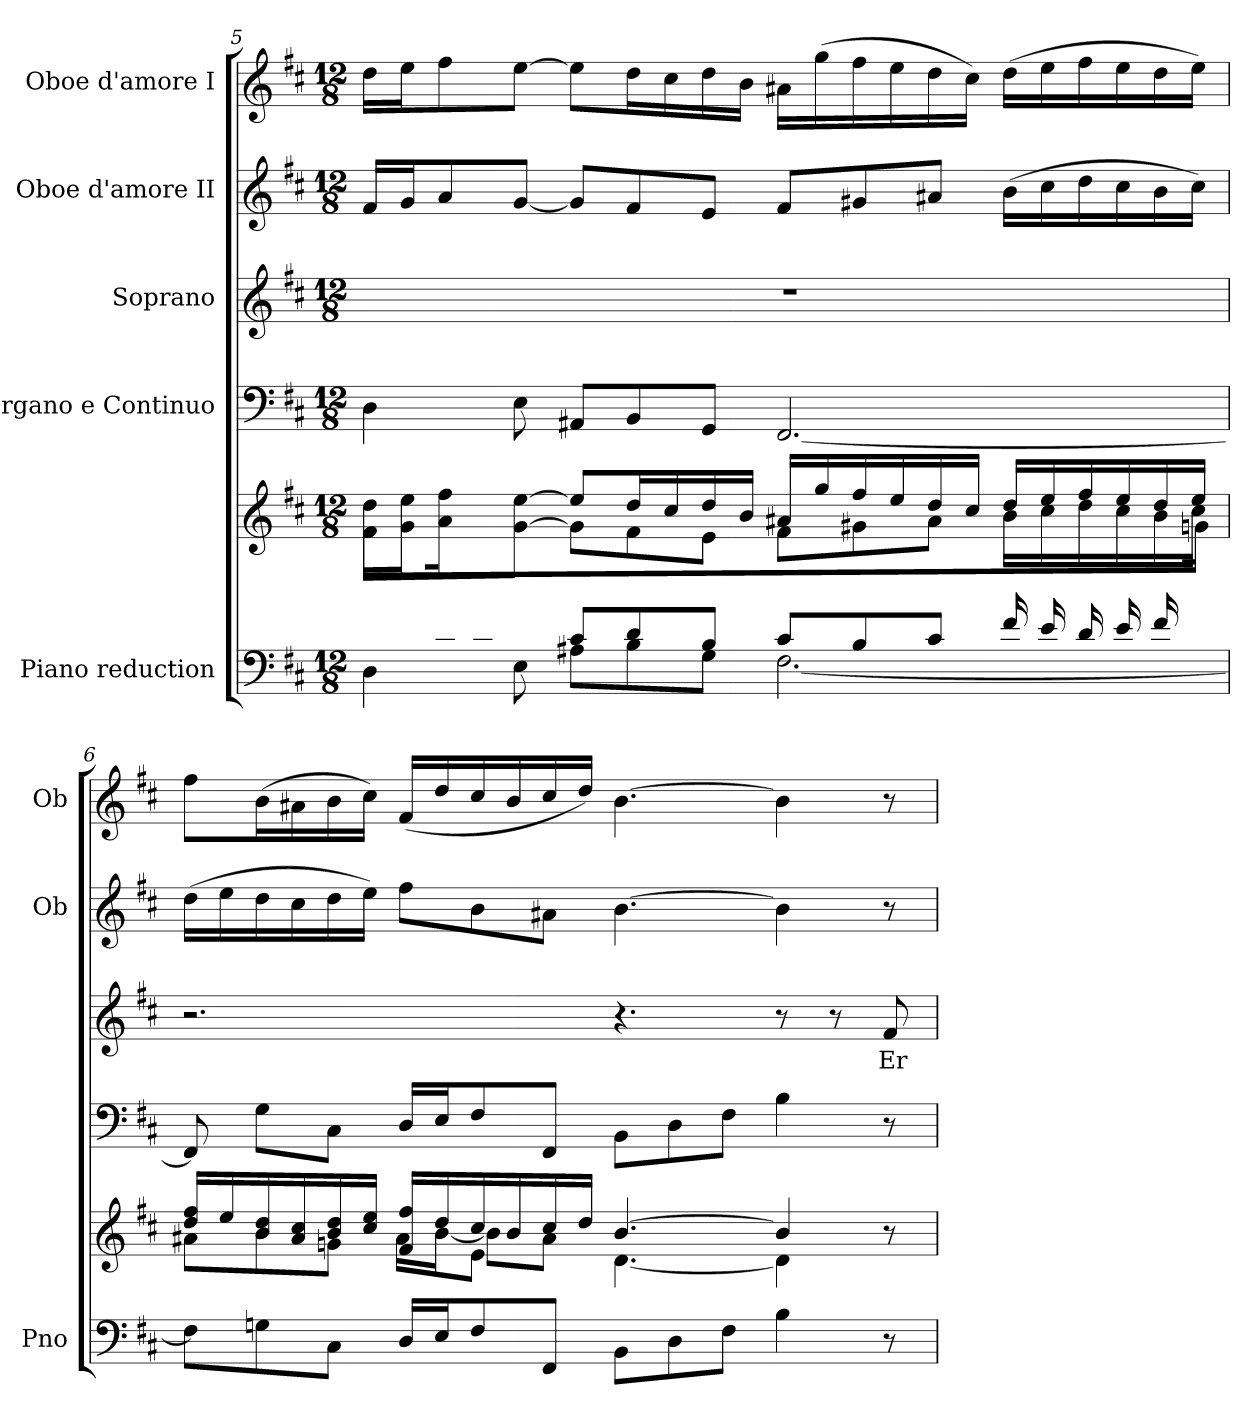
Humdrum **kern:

**kern	**kern	**kern	**kern	**text	**kern	**kern
*part5	*part5	*part4	*part3	*part3	*part2	*part1
*staff6	*staff5	*staff4	*staff3	*staff3	*staff2	*staff1
*I"Piano reduction	*	*I"Organo e Continuo	*I"Soprano	*	*I"Oboe d'amore II	*I"Oboe d'amore I
*I'Pno	*	*	*	*	*I'Ob	*I'Ob
*clefF4	*clefG2	*clefF4	*clefG2	*	*clefG2	*clefG2
*k[f#c#]	*k[f#c#]	*k[f#c#]	*k[f#c#]	*	*k[f#c#]	*k[f#c#]
*M12/8	*M12/8	*M12/8	*M12/8	*	*M12/8	*M12/8
=5	=5	=5	=5	=5	=5	=5
*^	*^	*	*	*	*	*
*	*	*	*^	*	*	*	*	*
8ryy	4D\	16f#\ 16dd\LL	4.ryy	8f#\L	4D\	1.r	.	16f#/LL	16dd\LL
.	.	16g\ 16ee\J	.	.	.	.	.	16g/J	16ee\J
16d/L	.	8a\ 8ff#\	.	16ryy	.	.	.	8a/	8ff#\
*	*	*	*v	*v	*	*	*	*	*
16c#/J	.	.	.	.	.	.	.	.
8B/J	8E\	[8g\ [8ee\J	.	8E\	.	.	[8g/J	[8ee\J
8c#/L	8A#X\L	8ee/L]	8g\L]	8AA#X/L	.	.	8g/L]	8ee\L]
8d/	8B\	16dd/L	8f#\	8BB/	.	.	8f#/	16dd\L
.	.	16cc#/	.	.	.	.	.	16cc#\
8B/J	8G\J	16dd/	8e\J	8GG/J	.	.	8e/J	16dd\
.	.	16b/JJ	.	.	.	.	.	16b\JJ
8c#/L	[2.F#\	16a#X/LL	8f#\L	[2.FF#/	.	.	8f#/L	16a#X\LL
.	.	16gg/	.	.	.	.	.	(>16gg\
8B/	.	16ff#/	8g#X\	.	.	.	8g#X/	16ff#\
.	.	16ee/	.	.	.	.	.	16ee\
8c#/J	.	16dd/	8a#\J	.	.	.	8a#X/J	16dd\
.	.	16cc#/JJ	.	.	.	.	.	16cc#\JJ)
16f#/LL	.	16dd/LL	16b\LL	.	.	.	(>16b\LL	(>16dd\LL
16e/	.	16ee/	16cc#\	.	.	.	16cc#\	16ee\
16d/	.	16ff#/	16dd\	.	.	.	16dd\	16ff#\
16e/	.	16ee/	16cc#\	.	.	.	16cc#\	16ee\
16f#/	.	16dd/	16b\	.	.	.	16b\	16dd\
*	*	*	*^	*	*	*	*	*
16ryy	.	16ee/JJ	16cc#\JJ	16g\JJ	.	.	.	16cc#\JJ)	16ee\JJ)
*v	*v	*	*	*	*	*	*	*	*
!!LO:PB:g=z
=6	=6	=6	=6	=6	=6	=6	=6	=6
8F#\L]	16dd/ 16ff#/LL	8a#X\L	4.ryy	8FF#/]	2.r	.	(>16dd\LL	8ff#\L
.	16ee/	.	.	.	.	.	16ee\	.
8Gn\	16b/ 16dd/	8b\	.	8G\L	.	.	16dd\	(>16b\L
.	16a#/ 16cc#/	.	.	.	.	.	16cc#\	16a#X\
8C#\J	16b/ 16dd/	8gn\J	.	8C#\J	.	.	16dd\	16b\
.	16cc#/ 16ee/JJ	.	.	.	.	.	16ee\JJ)	16cc#\JJ)
16D/LL	16f#/ 16ff#/LL	16a#\LL	8ryy	16D/LL	.	.	8ff#\L	(<16f#/LL
16E/J	16dd/	[16b\J	.	16E/J	.	.	.	16dd/
8F#/	16cc#/	8e\J	8b\L]	8F#/	.	.	8b\	16cc#/
.	16b/	.	.	.	.	.	.	16b/
8FF#/J	16cc#/	8ryy	8a#\J	8FF#/J	.	.	8a#X\J	16cc#/
.	16dd/JJ	.	.	.	.	.	.	16dd/JJ)
8BB\L	[4.b/	[4.d\	2.ryy	8BB\L	4.r	.	[4.b\	[4.b\
8D\	.	.	.	8D\	.	.	.	.
8F#\J	.	.	.	8F#\J	.	.	.	.
4B\	4b/]	4d\]	.	4B\	8r	.	4b\]	4b\]
.	.	.	.	.	8r	.	.	.
!	!	!	!	!	!	!LO:LY:b	!	!
8r	8r	8ryy	.	8r	8f#/	Er	8r	8r
*	*v	*v	*v	*	*	*	*	*
=	=	=	=	=	=	=
*-	*-	*-	*-	*-	*-	*-
